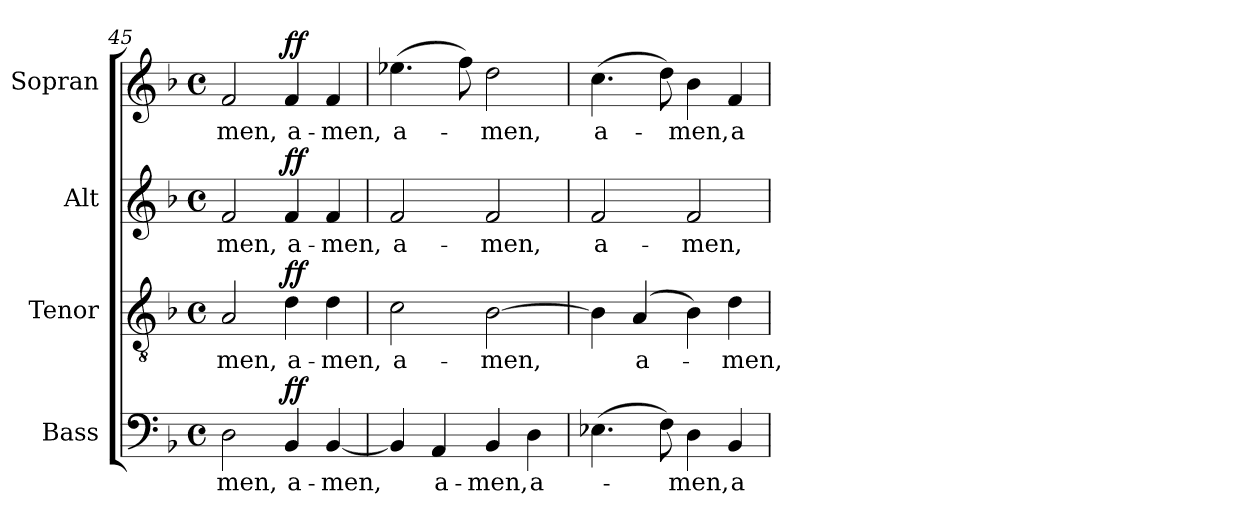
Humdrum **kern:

**kern	**text	**dynam	**kern	**text	**dynam	**kern	**text	**dynam	**kern	**text	**dynam
*part4	*part4	*part4	*part3	*part3	*part3	*part2	*part2	*part2	*part1	*part1	*part1
*staff4	*staff4	*staff4	*staff3	*staff3	*staff3	*staff2	*staff2	*staff2	*staff1	*staff1	*staff1
*I"Bass	*	*	*I"Tenor	*	*	*I"Alt	*	*	*I"Sopran	*	*
*I'B.	*	*	*I'T.	*	*	*I'A.	*	*	*I'S.	*	*
*clefF4	*	*	*clefGv2	*	*	*clefG2	*	*	*clefG2	*	*
*k[b-]	*	*	*k[b-]	*	*	*k[b-]	*	*	*k[b-]	*	*
*F:	*	*	*F:	*	*	*F:	*	*	*F:	*	*
*M4/4	*	*	*M4/4	*	*	*M4/4	*	*	*M4/4	*	*
*met(c)	*	*	*met(c)	*	*	*met(c)	*	*	*met(c)	*	*
=45	=45	=45	=45	=45	=45	=45	=45	=45	=45	=45	=45
!	!LO:LY:b	!	!	!LO:LY:b	!	!	!LO:LY:b	!	!	!LO:LY:b	!
2D\	-men,	.	2A/	-men,	.	2f/	-men,	.	2f/	-men,	.
!	!LO:LY:b	!LO:DY:a	!	!LO:LY:b	!LO:DY:a	!	!LO:LY:b	!LO:DY:a	!	!LO:LY:b	!LO:DY:a
4BB-/	a-	ff	4d\	a-	ff	4f/	a-	ff	4f/	a-	ff
!	!LO:LY:b	!	!	!LO:LY:b	!	!	!LO:LY:b	!	!	!LO:LY:b	!
[4BB-/	-men,	.	4d\	-men,	.	4f/	-men,	.	4f/	-men,	.
=46	=46	=46	=46	=46	=46	=46	=46	=46	=46	=46	=46
!	!	!	!	!LO:LY:b	!	!	!LO:LY:b	!	!	!LO:LY:b	!
4BB-/]	.	.	2c\	a-	.	2f/	a-	.	(>4.ee-X\	a-	.
!	!LO:LY:b	!	!	!	!	!	!	!	!	!	!
4AA/	a-	.	.	.	.	.	.	.	.	.	.
.	.	.	.	.	.	.	.	.	8ff\)	.	.
!	!LO:LY:b	!	!	!LO:LY:b	!	!	!LO:LY:b	!	!	!LO:LY:b	!
4BB-/	-men,	.	[2B-\	-men,	.	2f/	-men,	.	2dd\	-men,	.
!	!LO:LY:b	!	!	!	!	!	!	!	!	!	!
4D\	a-	.	.	.	.	.	.	.	.	.	.
=47	=47	=47	=47	=47	=47	=47	=47	=47	=47	=47	=47
!	!	!	!	!	!	!	!LO:LY:b	!	!	!LO:LY:b	!
(>4.E-X\	.	.	4B-\]	.	.	2f/	a-	.	(>4.cc\	a-	.
!	!	!	!	!LO:LY:b	!	!	!	!	!	!	!
.	.	.	(4A/	a-	.	.	.	.	.	.	.
8F\)	.	.	.	.	.	.	.	.	8dd\)	.	.
!	!LO:LY:b	!	!	!	!	!	!LO:LY:b	!	!	!LO:LY:b	!
4D\	-men,	.	4B-\)	.	.	2f/	-men,	.	4b-\	-men,	.
!	!LO:LY:b	!	!	!LO:LY:b	!	!	!	!	!	!LO:LY:b	!
4BB-/	a-	.	4d\	-men,	.	.	.	.	4f/	a-	.
=	=	=	=	=	=	=	=	=	=	=	=
*-	*-	*-	*-	*-	*-	*-	*-	*-	*-	*-	*-
